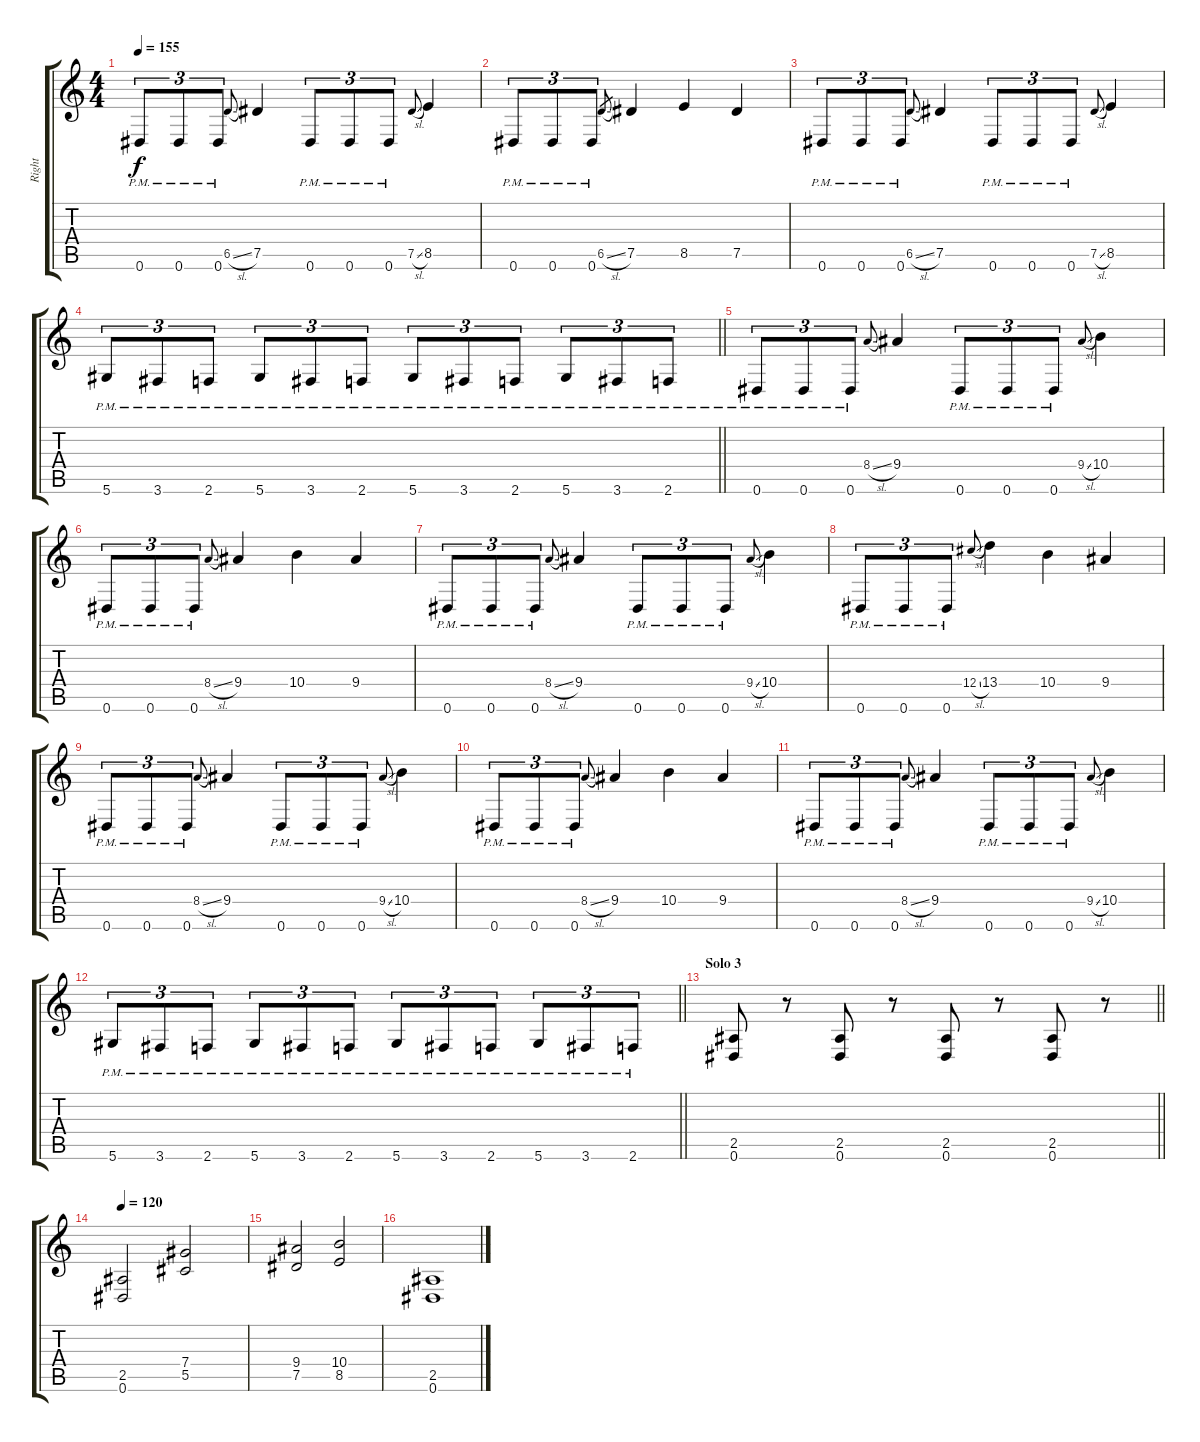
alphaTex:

\track ("Right" "Right") {instrument distortionguitar}
\staff {score tabs}
\tuning (Eb4 Bb3 Gb3 Db3 Ab2 Eb2) {hide}
\ts (4 4)
\tempo 155
\clef g2
\ks c
0.6{pm}.8{tu (3 2) dy f} 0.6{pm}.8{tu (3 2)} 0.6{pm}.8{tu (3 2)} 6.5{sl}.8{gr onbeat} 7.5.4 0.6{pm}.8{tu (3 2)} 0.6{pm}.8{tu (3 2)} 0.6{pm}.8{tu (3 2)} 7.5{sl}.8{gr onbeat} 8.5.4 |
0.6{pm}.8{tu (3 2)} 0.6{pm}.8{tu (3 2)} 0.6{pm}.8{tu (3 2)} 6.5{sl}.8{gr} 7.5.4 8.5.4 7.5.4 |
0.6{pm}.8{tu (3 2)} 0.6{pm}.8{tu (3 2)} 0.6{pm}.8{tu (3 2)} 6.5{sl}.8{gr onbeat} 7.5.4 0.6{pm}.8{tu (3 2)} 0.6{pm}.8{tu (3 2)} 0.6{pm}.8{tu (3 2)} 7.5{sl}.8{gr onbeat} 8.5.4 |
\barLineRight lightlight
5.6{pm}.8{tu (3 2)} 3.6{pm}.8{tu (3 2)} 2.6{pm}.8{tu (3 2)} 5.6{pm}.8{tu (3 2)} 3.6{pm}.8{tu (3 2)} 2.6{pm}.8{tu (3 2)} 5.6{pm}.8{tu (3 2)} 3.6{pm}.8{tu (3 2)} 2.6{pm}.8{tu (3 2)} 5.6{pm}.8{tu (3 2)} 3.6{pm}.8{tu (3 2)} 2.6{pm}.8{tu (3 2)} |
0.6{pm}.8{tu (3 2)} 0.6{pm}.8{tu (3 2)} 0.6{pm}.8{tu (3 2)} 8.4{sl}.8{gr onbeat} 9.4.4 0.6{pm}.8{tu (3 2)} 0.6{pm}.8{tu (3 2)} 0.6{pm}.8{tu (3 2)} 9.4{sl}.8{gr onbeat} 10.4.4 |
0.6{pm}.8{tu (3 2)} 0.6{pm}.8{tu (3 2)} 0.6{pm}.8{tu (3 2)} 8.4{sl}.8{gr onbeat} 9.4.4 10.4.4 9.4.4 |
0.6{pm}.8{tu (3 2)} 0.6{pm}.8{tu (3 2)} 0.6{pm}.8{tu (3 2)} 8.4{sl}.8{gr onbeat} 9.4.4 0.6{pm}.8{tu (3 2)} 0.6{pm}.8{tu (3 2)} 0.6{pm}.8{tu (3 2)} 9.4{sl}.8{gr onbeat} 10.4.4 |
0.6{pm}.8{tu (3 2)} 0.6{pm}.8{tu (3 2)} 0.6{pm}.8{tu (3 2)} 12.4{sl}.8{gr onbeat} 13.4.4 10.4.4 9.4.4 |
0.6{pm}.8{tu (3 2)} 0.6{pm}.8{tu (3 2)} 0.6{pm}.8{tu (3 2)} 8.4{sl}.8{gr onbeat} 9.4.4 0.6{pm}.8{tu (3 2)} 0.6{pm}.8{tu (3 2)} 0.6{pm}.8{tu (3 2)} 9.4{sl}.8{gr onbeat} 10.4.4 |
0.6{pm}.8{tu (3 2)} 0.6{pm}.8{tu (3 2)} 0.6{pm}.8{tu (3 2)} 8.4{sl}.8{gr onbeat} 9.4.4 10.4.4 9.4.4 |
0.6{pm}.8{tu (3 2)} 0.6{pm}.8{tu (3 2)} 0.6{pm}.8{tu (3 2)} 8.4{sl}.8{gr onbeat} 9.4.4 0.6{pm}.8{tu (3 2)} 0.6{pm}.8{tu (3 2)} 0.6{pm}.8{tu (3 2)} 9.4{sl}.8{gr onbeat} 10.4.4 |
\barLineRight lightlight
5.6{pm}.8{tu (3 2)} 3.6{pm}.8{tu (3 2)} 2.6{pm}.8{tu (3 2)} 5.6{pm}.8{tu (3 2)} 3.6{pm}.8{tu (3 2)} 2.6{pm}.8{tu (3 2)} 5.6{pm}.8{tu (3 2)} 3.6{pm}.8{tu (3 2)} 2.6{pm}.8{tu (3 2)} 5.6{pm}.8{tu (3 2)} 3.6{pm}.8{tu (3 2)} 2.6{pm}.8{tu (3 2)} |
\section ("" "Solo 3")
\barLineRight lightlight
(2.5 0.6).8 r.8 (2.5 0.6).8 r.8 (2.5 0.6).8 r.8 (2.5 0.6).8 r.8 |
\tempo 120
(2.5 0.6).2 (7.4 5.5).2 |
(9.4 7.5).2 (10.4 8.5).2 |
(2.5 0.6).1
